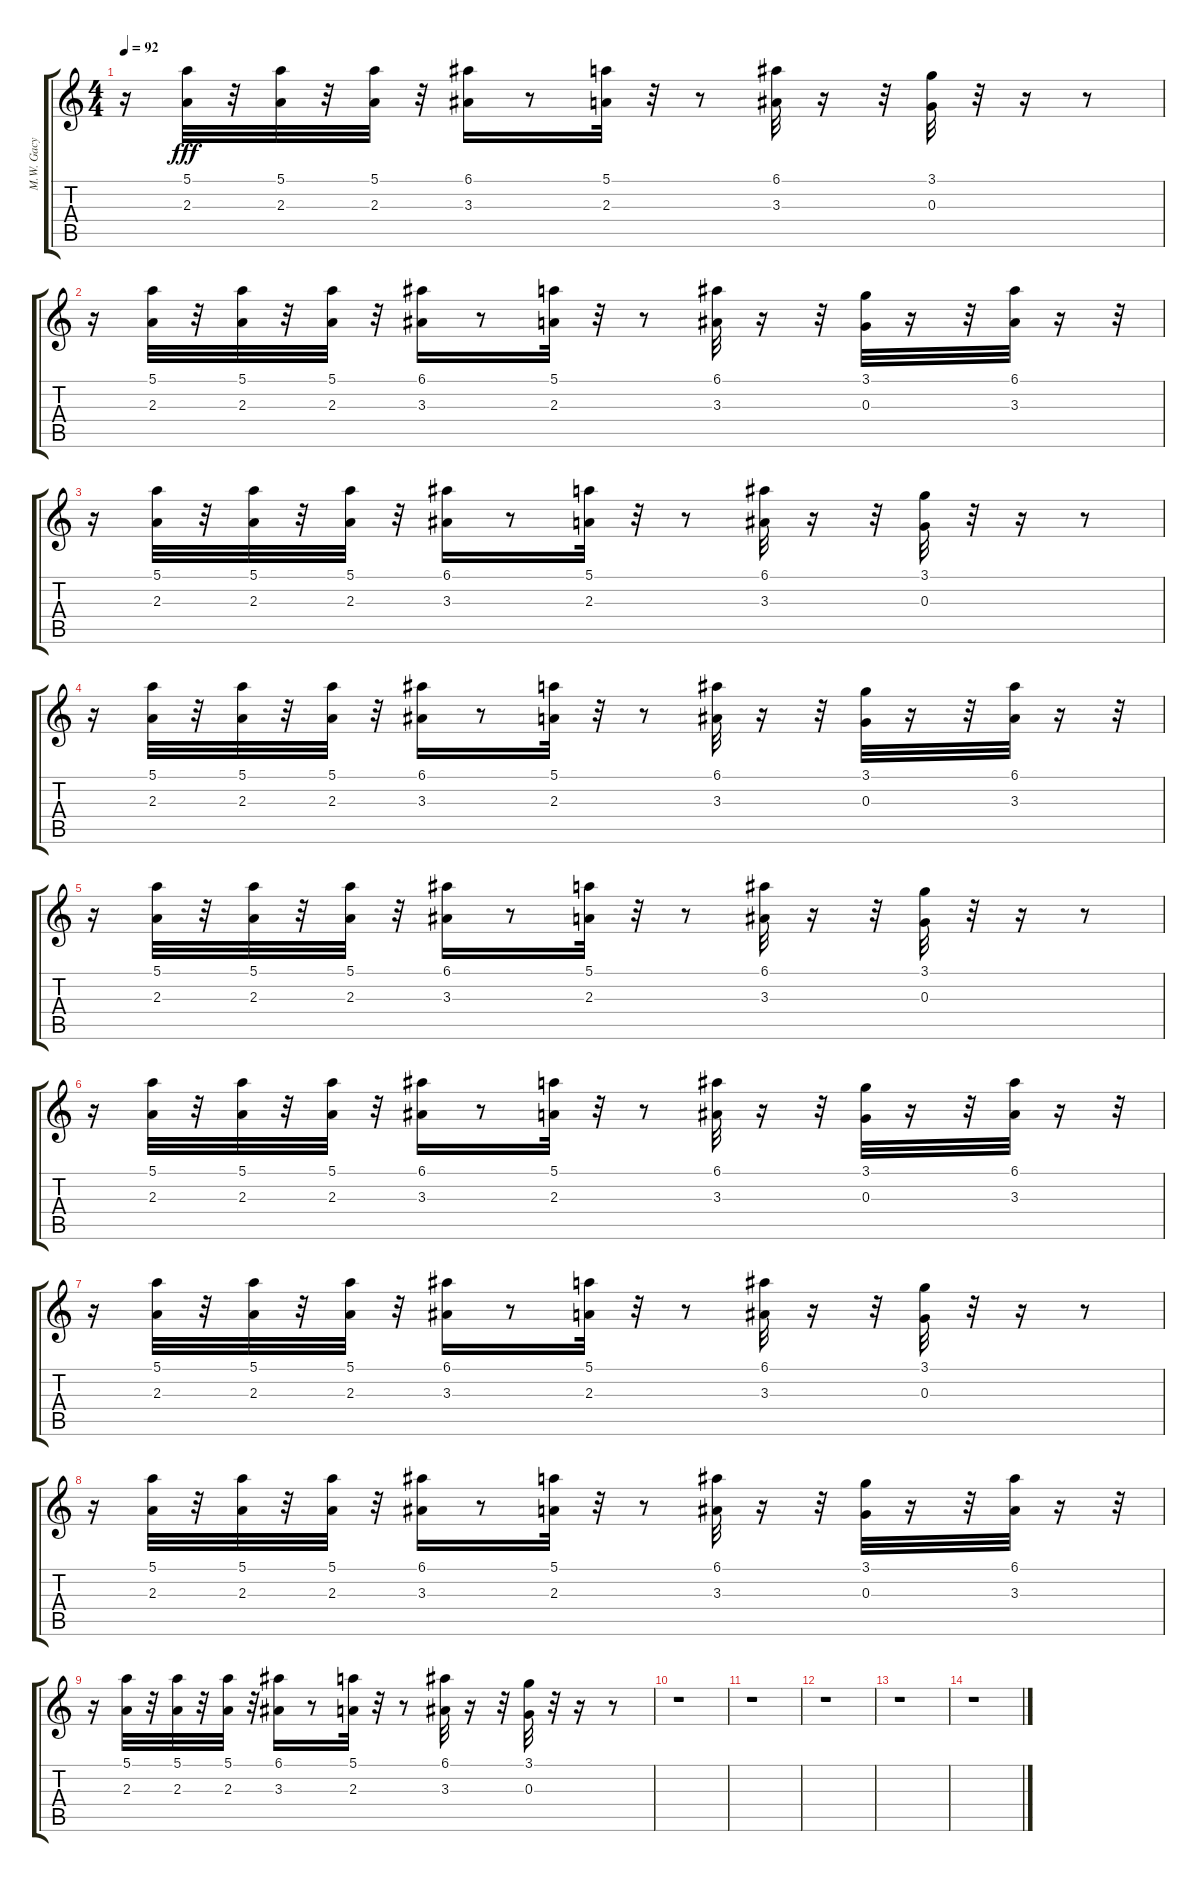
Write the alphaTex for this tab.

\track ("M.W. Gacy" "M.W. Gacy") {instrument synthbass1}
\staff {score tabs}
\tuning (E4 B3 G3 D3 A2 D2) {hide}
\ts (4 4)
\tempo 92
\clef g2
\ks c
r.16{dy fff} (5.1 2.3).32 r.32 (5.1 2.3).32 r.32 (5.1 2.3).32 r.32 (6.1 3.3).16 r.8 (5.1 2.3).32 r.32 r.8 (6.1 3.3).32 r.16 r.32 (3.1 0.3).32 r.32 r.16 r.8 |
r.16 (5.1 2.3).32 r.32 (5.1 2.3).32 r.32 (5.1 2.3).32 r.32 (6.1 3.3).16 r.8 (5.1 2.3).32 r.32 r.8 (6.1 3.3).32 r.16 r.32 (3.1 0.3).32 r.16 r.32 (6.1 3.3).32 r.16 r.32 |
r.16 (5.1 2.3).32 r.32 (5.1 2.3).32 r.32 (5.1 2.3).32 r.32 (6.1 3.3).16 r.8 (5.1 2.3).32 r.32 r.8 (6.1 3.3).32 r.16 r.32 (3.1 0.3).32 r.32 r.16 r.8 |
r.16 (5.1 2.3).32 r.32 (5.1 2.3).32 r.32 (5.1 2.3).32 r.32 (6.1 3.3).16 r.8 (5.1 2.3).32 r.32 r.8 (6.1 3.3).32 r.16 r.32 (3.1 0.3).32 r.16 r.32 (6.1 3.3).32 r.16 r.32 |
r.16 (5.1 2.3).32 r.32 (5.1 2.3).32 r.32 (5.1 2.3).32 r.32 (6.1 3.3).16 r.8 (5.1 2.3).32 r.32 r.8 (6.1 3.3).32 r.16 r.32 (3.1 0.3).32 r.32 r.16 r.8 |
r.16 (5.1 2.3).32 r.32 (5.1 2.3).32 r.32 (5.1 2.3).32 r.32 (6.1 3.3).16 r.8 (5.1 2.3).32 r.32 r.8 (6.1 3.3).32 r.16 r.32 (3.1 0.3).32 r.16 r.32 (6.1 3.3).32 r.16 r.32 |
r.16 (5.1 2.3).32 r.32 (5.1 2.3).32 r.32 (5.1 2.3).32 r.32 (6.1 3.3).16 r.8 (5.1 2.3).32 r.32 r.8 (6.1 3.3).32 r.16 r.32 (3.1 0.3).32 r.32 r.16 r.8 |
r.16 (5.1 2.3).32 r.32 (5.1 2.3).32 r.32 (5.1 2.3).32 r.32 (6.1 3.3).16 r.8 (5.1 2.3).32 r.32 r.8 (6.1 3.3).32 r.16 r.32 (3.1 0.3).32 r.16 r.32 (6.1 3.3).32 r.16 r.32 |
r.16 (5.1 2.3).32 r.32 (5.1 2.3).32 r.32 (5.1 2.3).32 r.32 (6.1 3.3).16 r.8 (5.1 2.3).32 r.32 r.8 (6.1 3.3).32 r.16 r.32 (3.1 0.3).32 r.32 r.16 r.8 |
r.1 |
r.1 |
r.1 |
r.1 |
r.1
